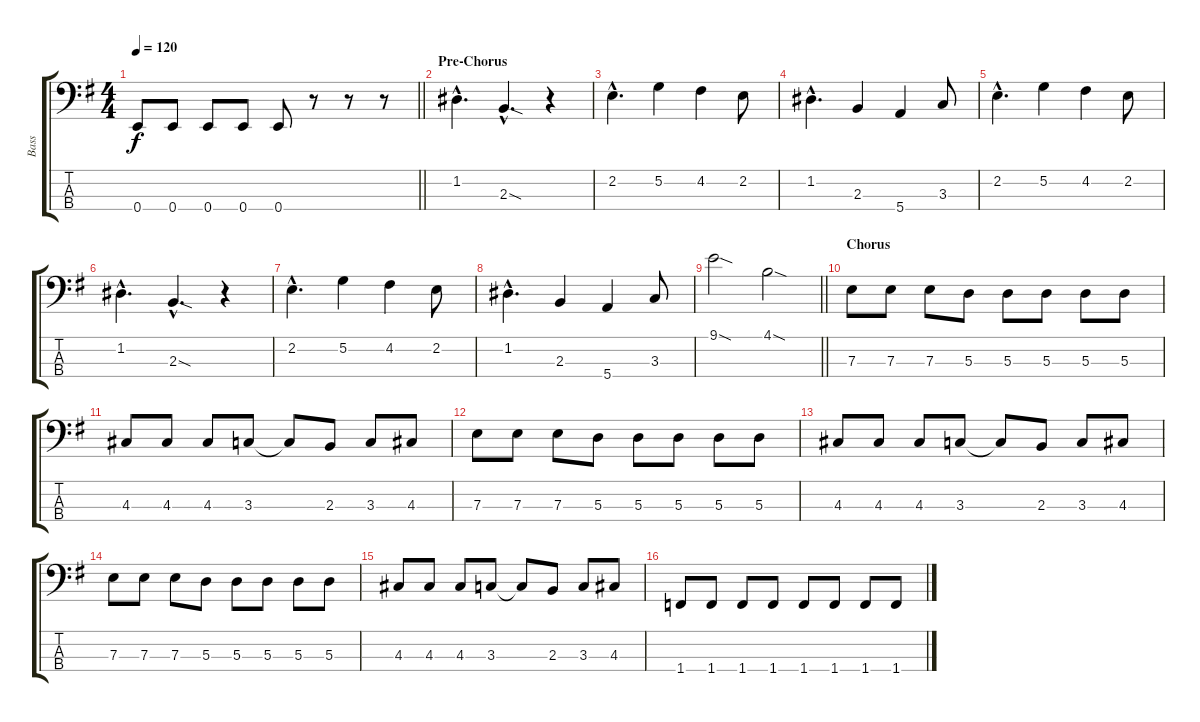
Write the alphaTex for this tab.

\track ("Bass" "Bass") {instrument electricbassfinger}
\staff {score tabs}
\tuning (G2 D2 A1 E1) {hide}
\ts (4 4)
\tempo 120
\clef f4
\barLineRight lightlight
\ks eminor
0.4.8{dy f} 0.4.8 0.4.8 0.4.8 0.4.8 r.8 r.8 r.8 |
\section ("" "Pre-Chorus")
1.2{hac}.4{d} 2.3{sod hac}.4{d} r.4 |
2.2{hac}.4{d} 5.2.4 4.2.4 2.2.8 |
1.2{hac}.4{d} 2.3.4 5.4.4 3.3.8 |
2.2{hac}.4{d} 5.2.4 4.2.4 2.2.8 |
1.2{hac}.4{d} 2.3{sod hac}.4{d} r.4 |
2.2{hac}.4{d} 5.2.4 4.2.4 2.2.8 |
1.2{hac}.4{d} 2.3.4 5.4.4 3.3.8 |
\barLineRight lightlight
9.1{sod}.2 4.1{sod}.2 |
\section ("" "Chorus")
7.3.8 7.3.8 7.3.8 5.3.8 5.3.8 5.3.8 5.3.8 5.3.8 |
4.3.8 4.3.8 4.3.8 3.3.8 3.3{t}.8 2.3.8 3.3.8 4.3.8 |
7.3.8 7.3.8 7.3.8 5.3.8 5.3.8 5.3.8 5.3.8 5.3.8 |
4.3.8 4.3.8 4.3.8 3.3.8 3.3{t}.8 2.3.8 3.3.8 4.3.8 |
7.3.8 7.3.8 7.3.8 5.3.8 5.3.8 5.3.8 5.3.8 5.3.8 |
4.3.8 4.3.8 4.3.8 3.3.8 3.3{t}.8 2.3.8 3.3.8 4.3.8 |
1.4.8 1.4.8 1.4.8 1.4.8 1.4.8 1.4.8 1.4.8 1.4.8
